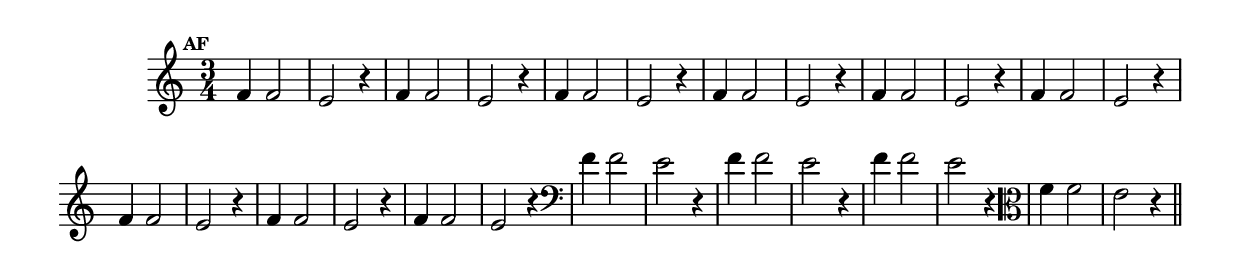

\version "2.14.2"

%\header { texidoc="Perguntas e Respostas"}

\relative c' {

  \override Staff.TimeSignature #'style = #'()
  \time 3/4 
  \override Score.BarNumber #'transparent = ##t
                                %\override Score.RehearsalMark #'font-family = #'roman
  \override Score.RehearsalMark #'font-size = #-2
  \override Score.BarNumber #'transparent = ##t
  \set Score.markFormatter = #format-mark-numbers

  \mark 31 

                                % CLARINETE

  \tag #'cl {
    f4 f2 | e r4 
  }

                                % FLAUTA

  \tag #'fl {
    f4 f2 | e r4 
  }

                                % OBOÉ

  \tag #'ob {
    f4 f2 | e r4 
  }

                                % SAX ALTO

  \tag #'saxa {
    f4 f2 | e r4 
  }

                                % SAX TENOR

  \tag #'saxt {
    f4 f2 | e r4 
  }

                                % SAX GENES

  \tag #'saxg {
    f4 f2 | e r4 
  }

                                % TROMPETE

  \tag #'tpt {
    f4 f2 | e r4 
  }

                                % TROMPA

  \tag #'tpa {
    f4 f2 | e r4 
  }

                                % TROMPA OP

  \tag #'tpaop {
    f4 f2 | e r4 
  }

                                % TROMBONE

  \tag #'tbn {
    \clef bass
    f4 f2 | e r4 
  }

                                % TUBA MIB

  \tag #'tbamib {
    \clef bass
    f4 f2 | e r4 
  }

                                % TUBA SIB

  \tag #'tbasib {
    \clef bass
    f4 f2 | e r4 
  }

                                % VIOLA

  \tag #'vla {
    \clef alto
    f4 f2 | e r4 
  }

                                % FINAL

  \bar "||"

}
